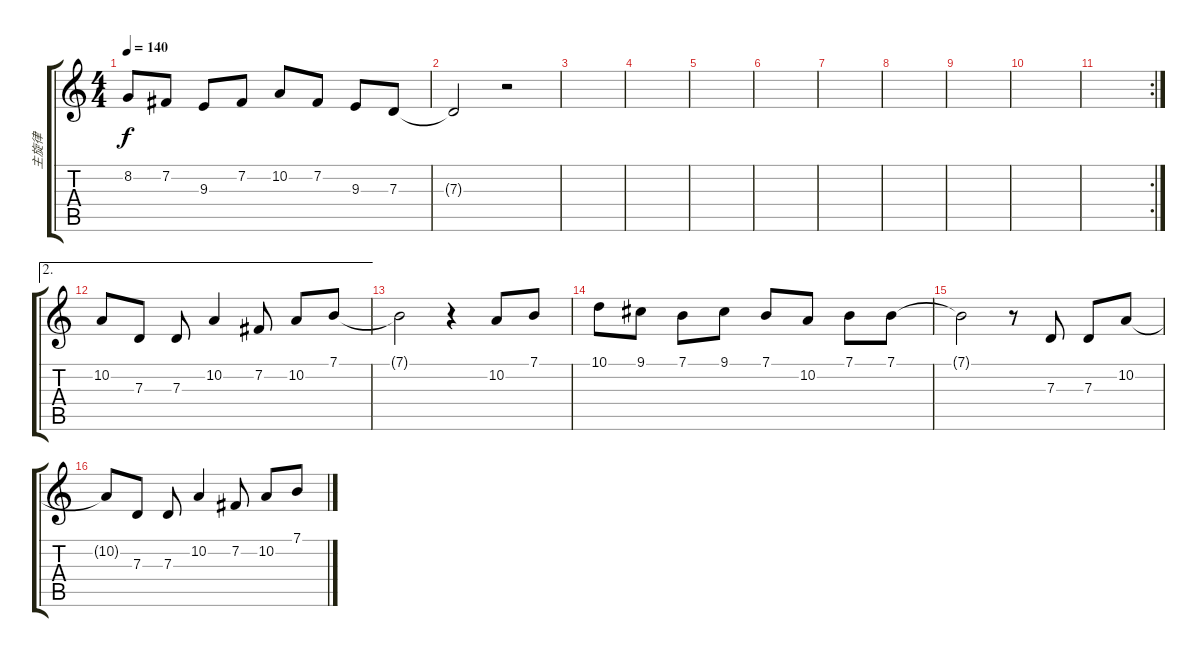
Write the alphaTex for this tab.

\track ("主旋律" "主旋律") {instrument electricgrandpiano}
\staff {score tabs}
\tuning (E4 B3 G3 D3 A2 E2) {hide}
\ts (4 4)
\tempo 140
\clef g2
\ks c
8.2.8{dy f} 7.2.8 9.3.8 7.2.8 10.2.8 7.2.8 9.3.8 7.3.8 |
7.3{t}.2 r.2 |
|
|
|
|
|
|
|
|
\rc 2
|
\ae 2
10.2.8 7.3.8 7.3.8 10.2.4 7.2.8 10.2.8 7.1.8 |
7.1{t}.2 r.4 10.2.8 7.1.8 |
10.1.8 9.1.8 7.1.8 9.1.8 7.1.8 10.2.8 7.1.8 7.1.8 |
7.1{t}.2 r.8 7.3.8 7.3.8 10.2.8 |
10.2{t}.8 7.3.8 7.3.8 10.2.4 7.2.8 10.2.8 7.1.8
